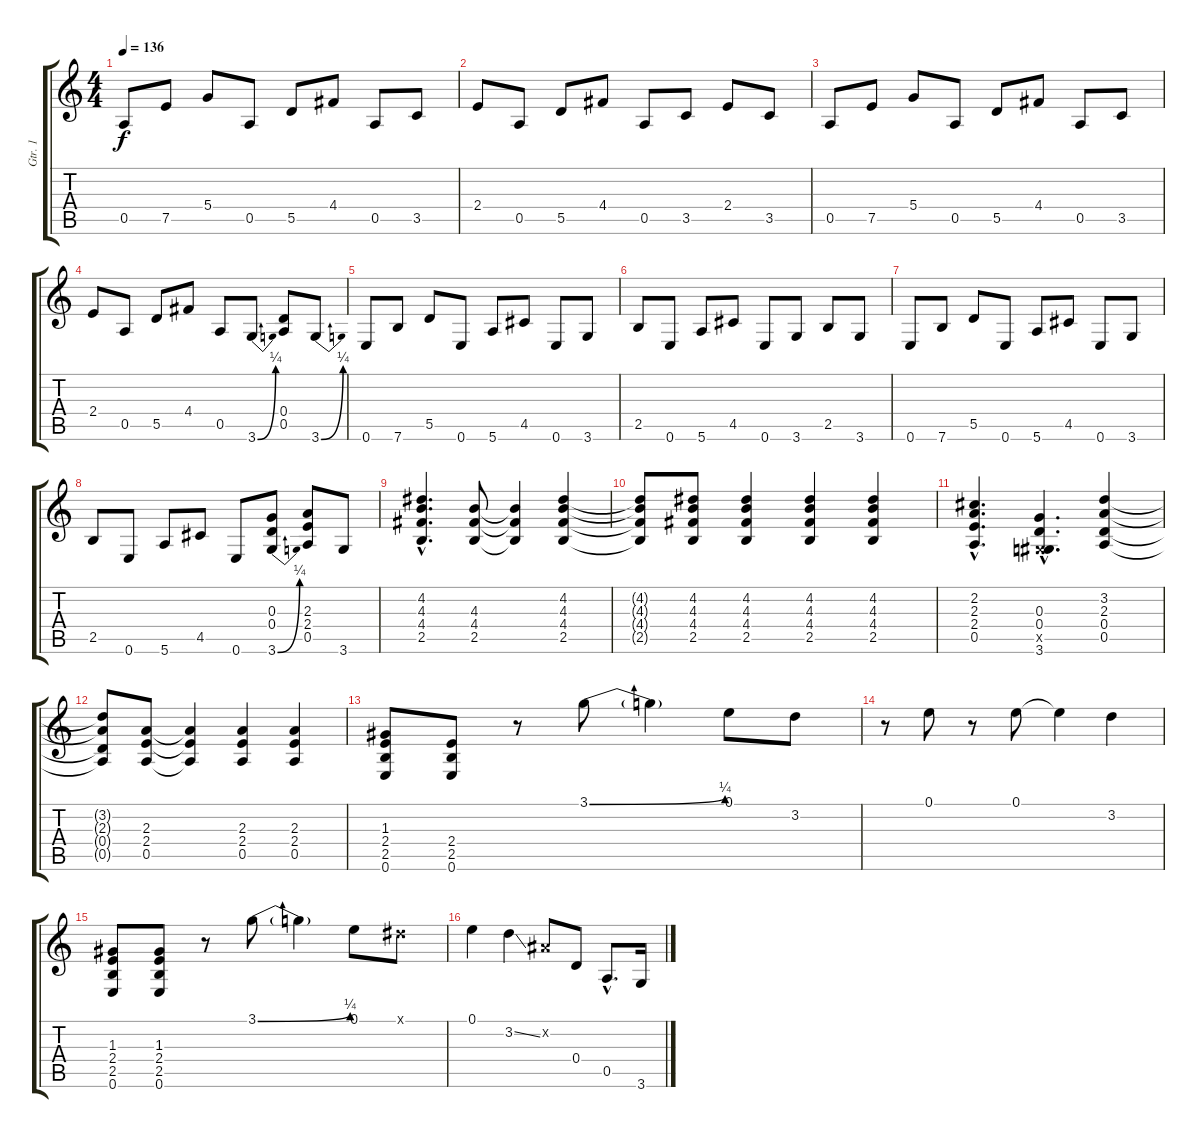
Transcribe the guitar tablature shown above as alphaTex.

\track ("Gtr. 1" "Gtr. 1") {instrument overdrivenguitar}
\staff {score tabs}
\tuning (E4 B3 G3 D3 A2 E2) {hide}
\ts (4 4)
\tempo 136
\clef g2
\ks c
0.5.8{dy f} 7.5.8 5.4.8 0.5.8 5.5.8 4.4.8 0.5.8 3.5.8 |
2.4.8 0.5.8 5.5.8 4.4.8 0.5.8 3.5.8 2.4.8 3.5.8 |
0.5.8 7.5.8 5.4.8 0.5.8 5.5.8 4.4.8 0.5.8 3.5.8 |
2.4.8 0.5.8 5.5.8 4.4.8 0.5.8 3.6{be (bend 0 0 60 1)}.8 (0.4 0.5).8 3.6{be (bend 0 0 60 1)}.8 |
0.6.8 7.6.8 5.5.8 0.6.8 5.6.8 4.5.8 0.6.8 3.6.8 |
2.5.8 0.6.8 5.6.8 4.5.8 0.6.8 3.6.8 2.5.8 3.6.8 |
0.6.8 7.6.8 5.5.8 0.6.8 5.6.8 4.5.8 0.6.8 3.6.8 |
2.5.8 0.6.8 5.6.8 4.5.8 0.6.8 (0.3 0.4 3.6{be (bend 0 0 60 1)}).8 (2.3 2.4 0.5).8 3.6.8 |
(4.2{hac} 4.3{hac} 4.4{hac} 2.5{hac}).4{d} (4.3 4.4 2.5).8 (4.3{t} 4.4{t} 2.5{t}).4 (4.2 4.3 4.4 2.5).4 |
(4.2{t} 4.3{t} 4.4{t} 2.5{t}).8 (4.2 4.3 4.4 2.5).8 (4.2 4.3 4.4 2.5).4 (4.2 4.3 4.4 2.5).4 (4.2 4.3 4.4 2.5).4 |
(2.2{hac} 2.3{hac} 2.4{hac} 0.5{hac}).4{d} (0.3{hac} 0.4{hac} -1.5{hac x} 3.6{hac}).4{d} (3.2 2.3 0.4 0.5).4 |
(3.2{t} 2.3{t} 0.4{t} 0.5{t}).8 (2.3 2.4 0.5).8 (2.3{t} 2.4{t} 0.5{t}).4 (2.3 2.4 0.5).4 (2.3 2.4 0.5).4 |
(1.3 2.4 2.5 0.6).8 (2.4 2.5 0.6).8 r.8 3.1{be (bend 0 0 60 1)}.8 3.1{t}.4 0.1.8 3.2.8 |
r.8 0.1.8 r.8 0.1.8 0.1{t}.4 3.2.4 |
(1.3 2.4 2.5 0.6).8 (1.3 2.4 2.5 0.6).8 r.8 3.1{be (bend 0 0 60 1)}.8 3.1{t}.4 0.1.8 -1.1{x}.8 |
0.1.4 3.2{ss}.4 -1.2{x}.8 0.4.8 0.5{hac}.8{d} 3.6.16
